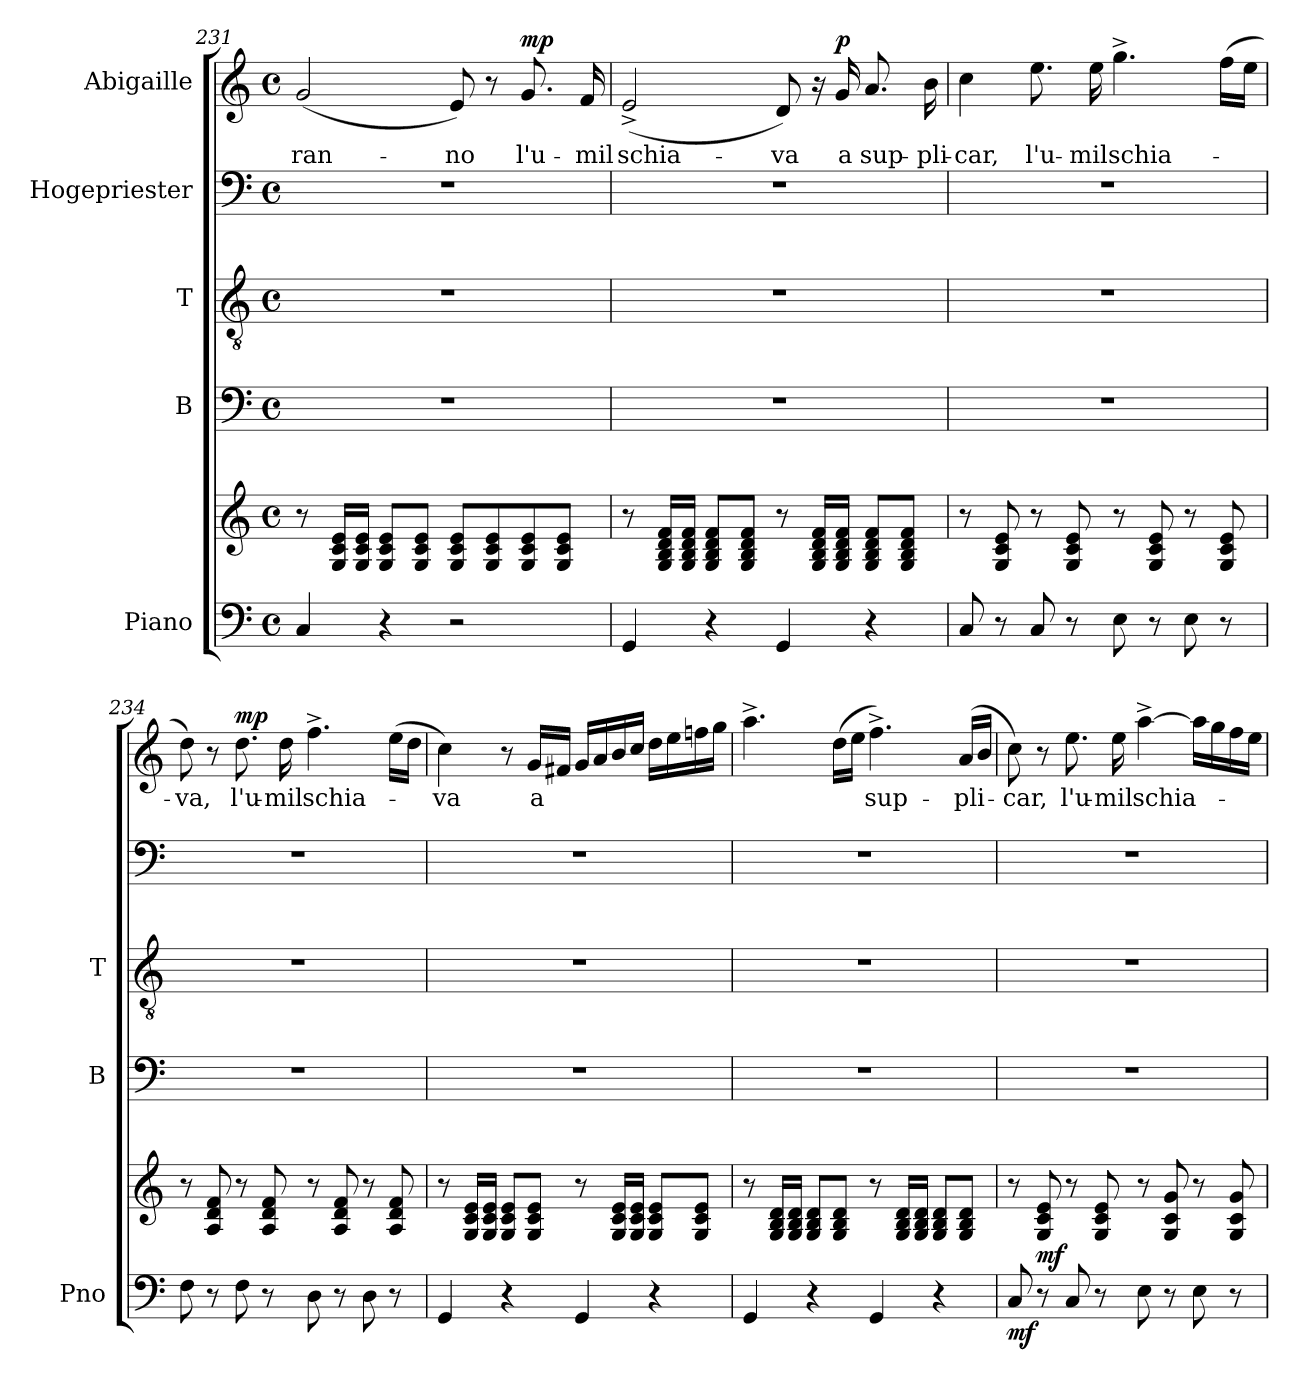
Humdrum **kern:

**kern	**kern	**dynam	**kern	**kern	**kern	**kern	**text	**dynam
*part5	*part5	*part5	*part4	*part3	*part2	*part1	*part1	*part1
*staff6	*staff5	*staff5/6	*staff4	*staff3	*staff2	*staff1	*staff1	*staff1
*I"Piano	*	*	*I"B	*I"T	*I"Hogepriester	*I"Abigaille	*	*
*I'Pno	*	*	*I'B	*I'T	*	*	*	*
*clefF4	*clefG2	*	*clefF4	*clefGv2	*clefF4	*clefG2	*	*
*k[]	*k[]	*	*k[]	*k[]	*k[]	*k[]	*	*
*M4/4	*M4/4	*	*M4/4	*M4/4	*M4/4	*M4/4	*	*
*met(c)	*met(c)	*	*met(c)	*met(c)	*met(c)	*met(c)	*	*
=231	=231	=231	=231	=231	=231	=231	=231	=231
!	!	!	!	!	!	!	!LO:LY:b	!
4C/	8r	.	1r	1r	1r	(2g/	-ran-	.
.	16G/ 16c/ 16e/LL	.	.	.	.	.	.	.
.	16G/ 16c/ 16e/JJ	.	.	.	.	.	.	.
4r	8G/ 8c/ 8e/L	.	.	.	.	.	.	.
.	8G/ 8c/ 8e/J	.	.	.	.	.	.	.
!	!	!	!	!	!	!	!LO:LY:b	!
2r	8G/ 8c/ 8e/L	.	.	.	.	8e/)	-no	.
.	8G/ 8c/ 8e/	.	.	.	.	8r	.	.
!	!	!	!	!	!	!	!LO:LY:b	!LO:DY:a
.	8G/ 8c/ 8e/	.	.	.	.	8.g/	l'u-	mp
.	8G/ 8c/ 8e/J	.	.	.	.	.	.	.
!	!	!	!	!	!	!	!LO:LY:b	!
.	.	.	.	.	.	16f/	-mil	.
=232	=232	=232	=232	=232	=232	=232	=232	=232
!	!	!	!	!	!	!	!LO:LY:b	!
4GG/	8r	.	1r	1r	1r	(>2e^/	schia-	.
.	16G/ 16B/ 16d/ 16f/LL	.	.	.	.	.	.	.
.	16G/ 16B/ 16d/ 16f/JJ	.	.	.	.	.	.	.
4r	8G/ 8B/ 8d/ 8f/L	.	.	.	.	.	.	.
.	8G/ 8B/ 8d/ 8f/J	.	.	.	.	.	.	.
!	!	!	!	!	!	!	!LO:LY:b	!
4GG/	8r	.	.	.	.	8d/)	-va	.
.	16G/ 16B/ 16d/ 16f/LL	.	.	.	.	16r	.	.
!	!	!	!	!	!	!	!LO:LY:b	!LO:DY:a
.	16G/ 16B/ 16d/ 16f/JJ	.	.	.	.	16g/	a	p
!	!	!	!	!	!	!	!LO:LY:b	!
4r	8G/ 8B/ 8d/ 8f/L	.	.	.	.	8.a/	sup-	.
.	8G/ 8B/ 8d/ 8f/J	.	.	.	.	.	.	.
!	!	!	!	!	!	!	!LO:LY:b	!
.	.	.	.	.	.	16b\	-pli-	.
=233	=233	=233	=233	=233	=233	=233	=233	=233
!	!	!	!	!	!	!	!LO:LY:b	!
8C/	8r	.	1r	1r	1r	4cc\	-car,	.
8r	8G/ 8c/ 8e/	.	.	.	.	.	.	.
!	!	!	!	!	!	!	!LO:LY:b	!
8C/	8r	.	.	.	.	8.ee\	l'u-	.
8r	8G/ 8c/ 8e/	.	.	.	.	.	.	.
!	!	!	!	!	!	!	!LO:LY:b	!
.	.	.	.	.	.	16ee\	-mil	.
!	!	!	!	!	!	!	!LO:LY:b	!
8E\	8r	.	.	.	.	4.gg^\	schia-	.
8r	8G/ 8c/ 8e/	.	.	.	.	.	.	.
8E\	8r	.	.	.	.	.	.	.
8r	8G/ 8c/ 8e/	.	.	.	.	(16ff\LL	.	.
.	.	.	.	.	.	16ee\JJ	.	.
!!LO:LB:g=z
=234	=234	=234	=234	=234	=234	=234	=234	=234
!	!	!	!	!	!	!	!LO:LY:b	!
8F\	8r	.	1r	1r	1r	8dd\)	-va,	.
8r	8A/ 8d/ 8f/	.	.	.	.	8r	.	.
!	!	!	!	!	!	!	!LO:LY:b	!LO:DY:a
8F\	8r	.	.	.	.	8.dd\	l'u-	mp
8r	8A/ 8d/ 8f/	.	.	.	.	.	.	.
!	!	!	!	!	!	!	!LO:LY:b	!
.	.	.	.	.	.	16dd\	-mil	.
!	!	!	!	!	!	!	!LO:LY:b	!
8D\	8r	.	.	.	.	4.ff^\	schia-	.
8r	8A/ 8d/ 8f/	.	.	.	.	.	.	.
8D\	8r	.	.	.	.	.	.	.
8r	8A/ 8d/ 8f/	.	.	.	.	(16ee\LL	.	.
.	.	.	.	.	.	16dd\JJ	.	.
=235	=235	=235	=235	=235	=235	=235	=235	=235
!	!	!	!	!	!	!	!LO:LY:b	!
4GG/	8r	.	1r	1r	1r	4cc\)	-va	.
.	16G/ 16c/ 16e/LL	.	.	.	.	.	.	.
.	16G/ 16c/ 16e/JJ	.	.	.	.	.	.	.
4r	8G/ 8c/ 8e/L	.	.	.	.	8r	.	.
!	!	!	!	!	!	!	!LO:LY:b	!
.	8G/ 8c/ 8e/J	.	.	.	.	16g/LL	a	.
.	.	.	.	.	.	16f#X/JJ	.	.
4GG/	8r	.	.	.	.	16g/LL	.	.
.	.	.	.	.	.	16a/	.	.
.	16G/ 16c/ 16e/LL	.	.	.	.	16b/	.	.
.	16G/ 16c/ 16e/JJ	.	.	.	.	16cc/JJ	.	.
4r	8G/ 8c/ 8e/L	.	.	.	.	16dd\LL	.	.
.	.	.	.	.	.	16ee\	.	.
.	8G/ 8c/ 8e/J	.	.	.	.	16ffn\	.	.
.	.	.	.	.	.	16gg\JJ	.	.
=236	=236	=236	=236	=236	=236	=236	=236	=236
4GG/	8r	.	1r	1r	1r	4.aa^\	.	.
.	16G/ 16B/ 16d/LL	.	.	.	.	.	.	.
.	16G/ 16B/ 16d/JJ	.	.	.	.	.	.	.
4r	8G/ 8B/ 8d/L	.	.	.	.	.	.	.
.	8G/ 8B/ 8d/J	.	.	.	.	(16dd\LL	.	.
.	.	.	.	.	.	16ee\JJ	.	.
!	!	!	!	!	!	!	!LO:LY:b	!
4GG/	8r	.	.	.	.	4.ff^\)	sup-	.
.	16G/ 16B/ 16d/LL	.	.	.	.	.	.	.
.	16G/ 16B/ 16d/JJ	.	.	.	.	.	.	.
4r	8G/ 8B/ 8d/L	.	.	.	.	.	.	.
!	!	!	!	!	!	!	!LO:LY:b	!
.	8G/ 8B/ 8d/J	.	.	.	.	(16a/LL	-pli-	.
.	.	.	.	.	.	16b/JJ	.	.
!!LO:PB:g=z
=237	=237	=237	=237	=237	=237	=237	=237	=237
!	!	!LO:DY:b=2	!	!	!	!	!LO:LY:b	!
8C/	8r	mf	1r	1r	1r	8cc\)	-car,	.
!	!	!LO:DY:b	!	!	!	!	!	!
8r	8G/ 8c/ 8e/	mf	.	.	.	8r	.	.
!	!	!	!	!	!	!	!LO:LY:b	!
8C/	8r	.	.	.	.	8.ee\	l'u-	.
8r	8G/ 8c/ 8e/	.	.	.	.	.	.	.
!	!	!	!	!	!	!	!LO:LY:b	!
.	.	.	.	.	.	16ee\	-mil	.
!	!	!	!	!	!	!	!LO:LY:b	!
8E\	8r	.	.	.	.	[4aa^\	schia-	.
8r	8G/ 8c/ 8g/	.	.	.	.	.	.	.
8E\	8r	.	.	.	.	16aa\LL]	.	.
.	.	.	.	.	.	16gg\	.	.
8r	8G/ 8c/ 8g/	.	.	.	.	16ff\	.	.
.	.	.	.	.	.	16ee\JJ	.	.
=	=	=	=	=	=	=	=	=
*-	*-	*-	*-	*-	*-	*-	*-	*-
